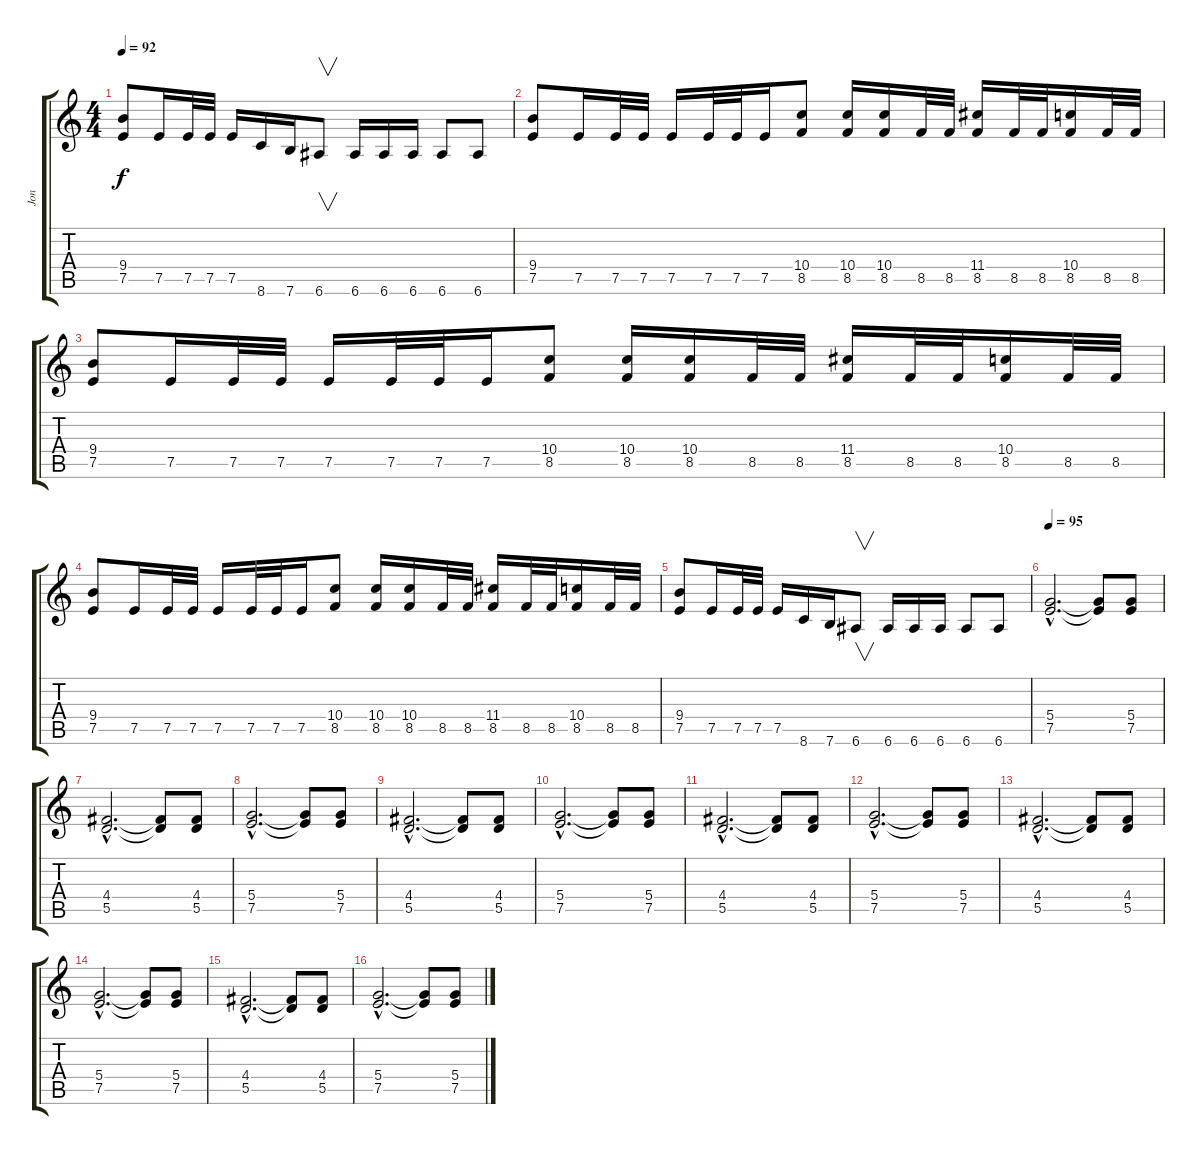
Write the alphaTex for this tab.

\track ("Jon" "Jon") {instrument distortionguitar}
\staff {score tabs}
\tuning (E4 B3 G3 D3 A2 E2) {hide}
\ts (4 4)
\tempo 92
\clef g2
\ks c
(9.4 7.5).8{dy f} 7.5.16 7.5.32 7.5.32 7.5.16 8.6.16 7.6.16 6.6.8{v} 6.6.16 6.6.16 6.6.16 6.6.8 6.6.8 |
(9.4 7.5).8 7.5.16 7.5.32 7.5.32 7.5.16 7.5.32 7.5.32 7.5.16 (10.4 8.5).8 (10.4 8.5).16 (10.4 8.5).16 8.5.32 8.5.32 (11.4 8.5).16 8.5.32 8.5.32 (10.4 8.5).16 8.5.32 8.5.32 |
(9.4 7.5).8 7.5.16 7.5.32 7.5.32 7.5.16 7.5.32 7.5.32 7.5.16 (10.4 8.5).8 (10.4 8.5).16 (10.4 8.5).16 8.5.32 8.5.32 (11.4 8.5).16 8.5.32 8.5.32 (10.4 8.5).16 8.5.32 8.5.32 |
(9.4 7.5).8 7.5.16 7.5.32 7.5.32 7.5.16 7.5.32 7.5.32 7.5.16 (10.4 8.5).8 (10.4 8.5).16 (10.4 8.5).16 8.5.32 8.5.32 (11.4 8.5).16 8.5.32 8.5.32 (10.4 8.5).16 8.5.32 8.5.32 |
(9.4 7.5).8 7.5.16 7.5.32 7.5.32 7.5.16 8.6.16 7.6.16 6.6.8{v} 6.6.16 6.6.16 6.6.16 6.6.8 6.6.8 |
\tempo 95
(5.4{hac} 7.5{hac}).2{d} (5.4{t} 7.5{t}).8 (5.4 7.5).8 |
(4.4{hac} 5.5{hac}).2{d} (4.4{t} 5.5{t}).8 (4.4 5.5).8 |
(5.4{hac} 7.5{hac}).2{d} (5.4{t} 7.5{t}).8 (5.4 7.5).8 |
(4.4{hac} 5.5{hac}).2{d} (4.4{t} 5.5{t}).8 (4.4 5.5).8 |
(5.4{hac} 7.5{hac}).2{d} (5.4{t} 7.5{t}).8 (5.4 7.5).8 |
(4.4{hac} 5.5{hac}).2{d} (4.4{t} 5.5{t}).8 (4.4 5.5).8 |
(5.4{hac} 7.5{hac}).2{d} (5.4{t} 7.5{t}).8 (5.4 7.5).8 |
(4.4{hac} 5.5{hac}).2{d} (4.4{t} 5.5{t}).8 (4.4 5.5).8 |
(5.4{hac} 7.5{hac}).2{d} (5.4{t} 7.5{t}).8 (5.4 7.5).8 |
(4.4{hac} 5.5{hac}).2{d} (4.4{t} 5.5{t}).8 (4.4 5.5).8 |
(5.4{hac} 7.5{hac}).2{d} (5.4{t} 7.5{t}).8 (5.4 7.5).8
